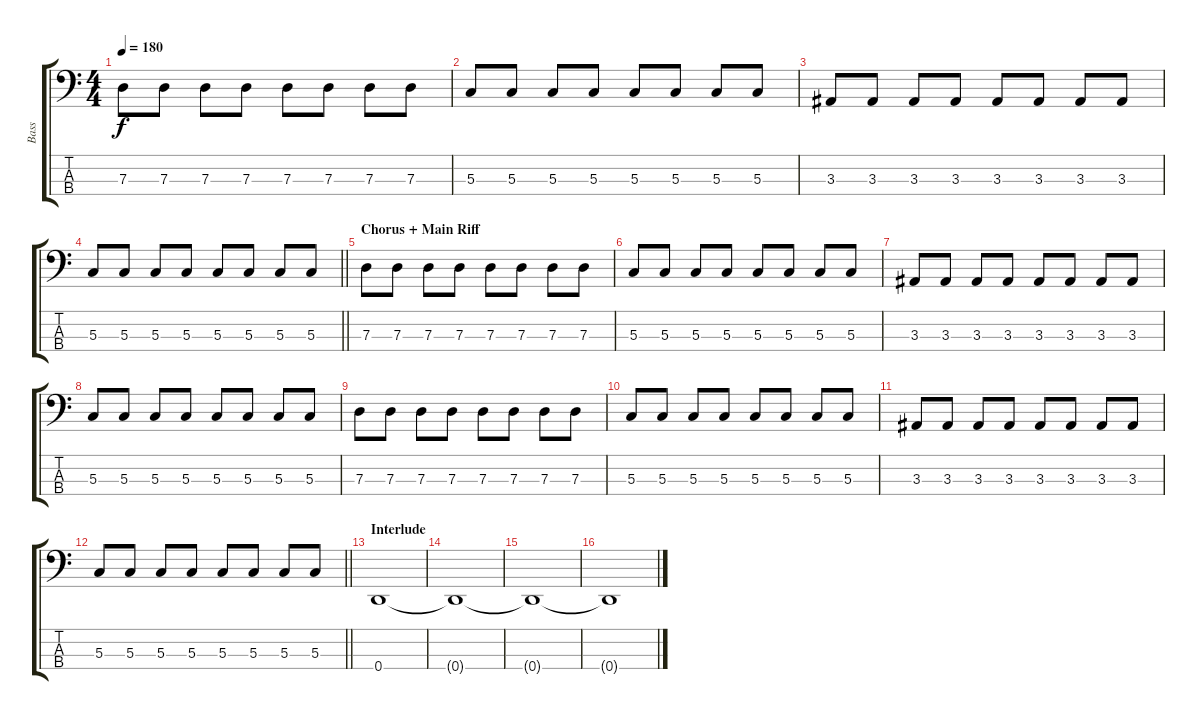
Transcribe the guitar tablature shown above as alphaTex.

\track ("Bass" "Bass") {instrument electricbassfinger}
\staff {score tabs}
\tuning (F2 C2 G1 D1) {hide}
\ts (4 4)
\tempo 180
\clef f4
\ks c
7.3.8{dy f} 7.3.8 7.3.8 7.3.8 7.3.8 7.3.8 7.3.8 7.3.8 |
5.3.8 5.3.8 5.3.8 5.3.8 5.3.8 5.3.8 5.3.8 5.3.8 |
3.3.8 3.3.8 3.3.8 3.3.8 3.3.8 3.3.8 3.3.8 3.3.8 |
\barLineRight lightlight
5.3.8 5.3.8 5.3.8 5.3.8 5.3.8 5.3.8 5.3.8 5.3.8 |
\section ("" "Chorus + Main Riff")
7.3.8 7.3.8 7.3.8 7.3.8 7.3.8 7.3.8 7.3.8 7.3.8 |
5.3.8 5.3.8 5.3.8 5.3.8 5.3.8 5.3.8 5.3.8 5.3.8 |
3.3.8 3.3.8 3.3.8 3.3.8 3.3.8 3.3.8 3.3.8 3.3.8 |
5.3.8 5.3.8 5.3.8 5.3.8 5.3.8 5.3.8 5.3.8 5.3.8 |
7.3.8 7.3.8 7.3.8 7.3.8 7.3.8 7.3.8 7.3.8 7.3.8 |
5.3.8 5.3.8 5.3.8 5.3.8 5.3.8 5.3.8 5.3.8 5.3.8 |
3.3.8 3.3.8 3.3.8 3.3.8 3.3.8 3.3.8 3.3.8 3.3.8 |
\barLineRight lightlight
5.3.8 5.3.8 5.3.8 5.3.8 5.3.8 5.3.8 5.3.8 5.3.8 |
\section ("" "Interlude")
0.4.1 |
0.4{t}.1 |
0.4{t}.1 |
0.4{t}.1
